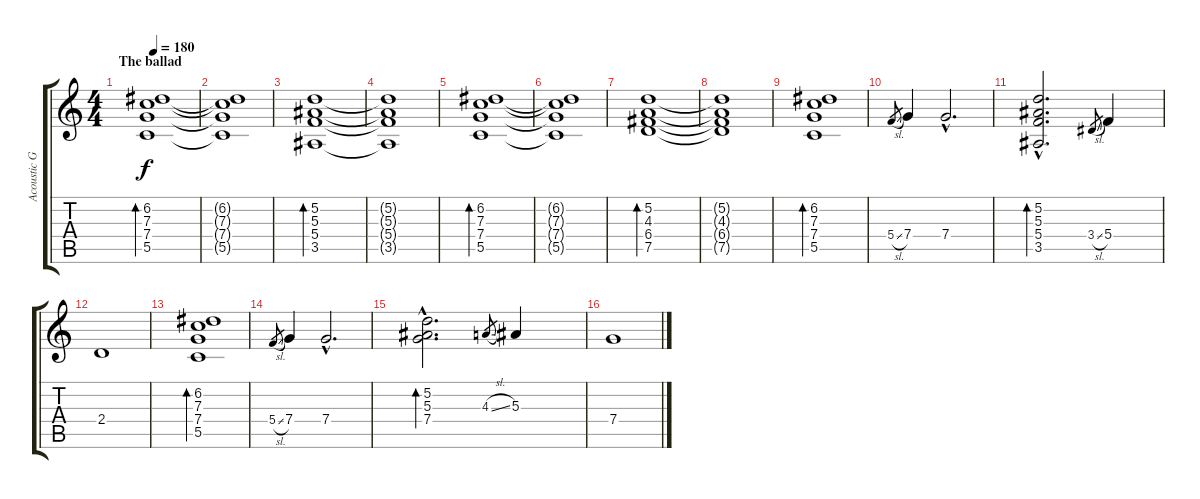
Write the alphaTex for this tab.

\track ("Acoustic Guitar II" "Acoustic G") {instrument acousticguitarsteel}
\staff {score tabs}
\tuning (D4 A3 F3 C3 G2 D2) {hide}
\ts (4 4)
\section ("" "The ballad")
\tempo 180
\clef g2
\ks c
(6.2 7.3 7.4 5.5).1{bd 480 dy f volume 2 instrument acousticguitarsteel} |
(6.2{t} 7.3{t} 7.4{t} 5.5{t}).1{volume 10} |
(5.2 5.3 5.4 3.5).1{bd 480} |
(5.2{t} 5.3{t} 5.4{t} 3.5{t}).1 |
(6.2 7.3 7.4 5.5).1{bd 480} |
(6.2{t} 7.3{t} 7.4{t} 5.5{t}).1 |
(5.2 4.3 6.4 7.5).1{bd 480} |
(5.2{t} 4.3{t} 6.4{t} 7.5{t}).1 |
(6.2 7.3 7.4 5.5).1{bd 480} |
5.4{sl}.8{gr} 7.4.4 7.4{hac}.2{d} |
(5.2{hac} 5.3{hac} 5.4{hac} 3.5{hac}).2{d bd 480} 3.4{sl}.8{gr} 5.4.4 |
2.4.1 |
(6.2 7.3 7.4 5.5).1{bd 480} |
5.4{sl}.8{gr} 7.4.4 7.4{hac}.2{d} |
(5.2{hac} 5.3{hac} 7.4{hac}).2{d bd 480} 4.3{sl}.8{gr} 5.3.4 |
7.4.1
